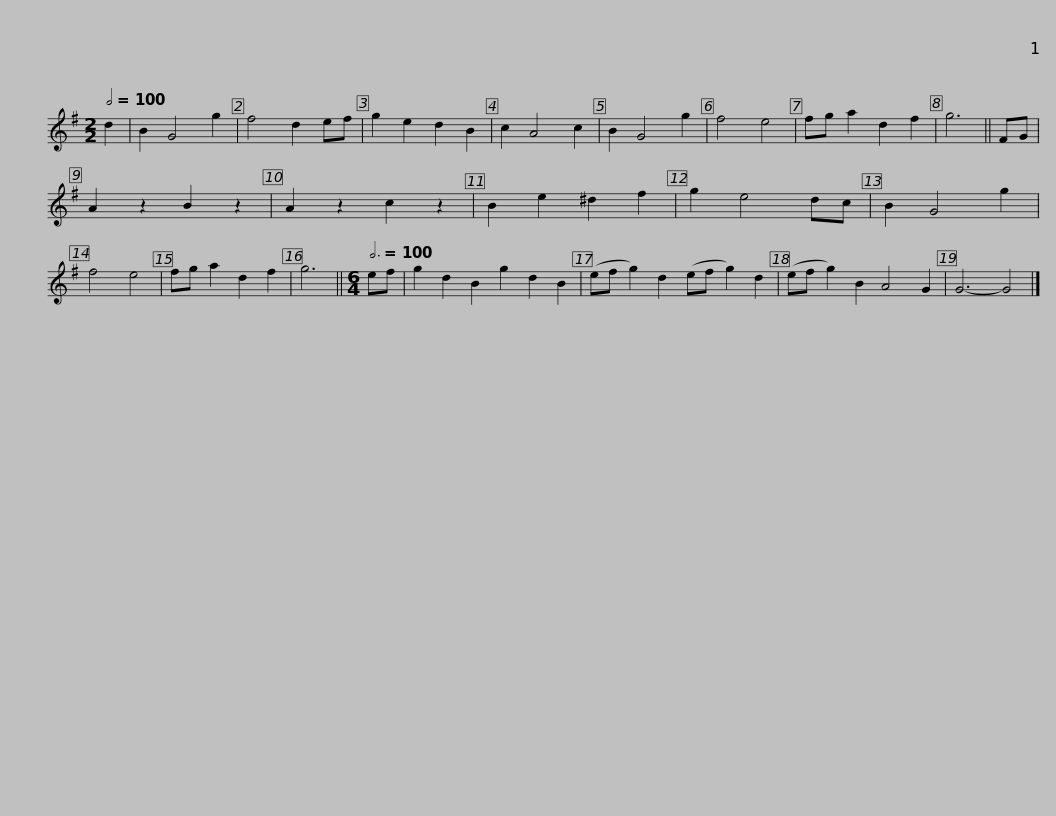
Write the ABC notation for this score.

X:1
L:1/8
Q:1/2=100
M:2/2
I:linebreak $
K:G
V:1 treble
V:1
 d2 | B2 G4 g2 | f4 d2 ef | g2 e2 d2 B2 | c2 A4 c2 | %5
 B2 G4 g2 | f4 e4 | fg a2 d2 f2 | g6 || FG | %10
 A2 z2 B2 z2 | A2 z2 c2 z2 |$ B2 e2 ^d2 f2 | g2 e4 dc | B2 G4 g2 | %15
 f4 e4 | fg a2 d2 f2 | g6 ||[M:6/4][Q:3/4=100] ef | g2 d2 B2 g2 d2 B2 | %20
 (ef g2) d2 (ef g2) d2 |$ (ef g2) B2 A4 G2 | G6- G4 |] %23
